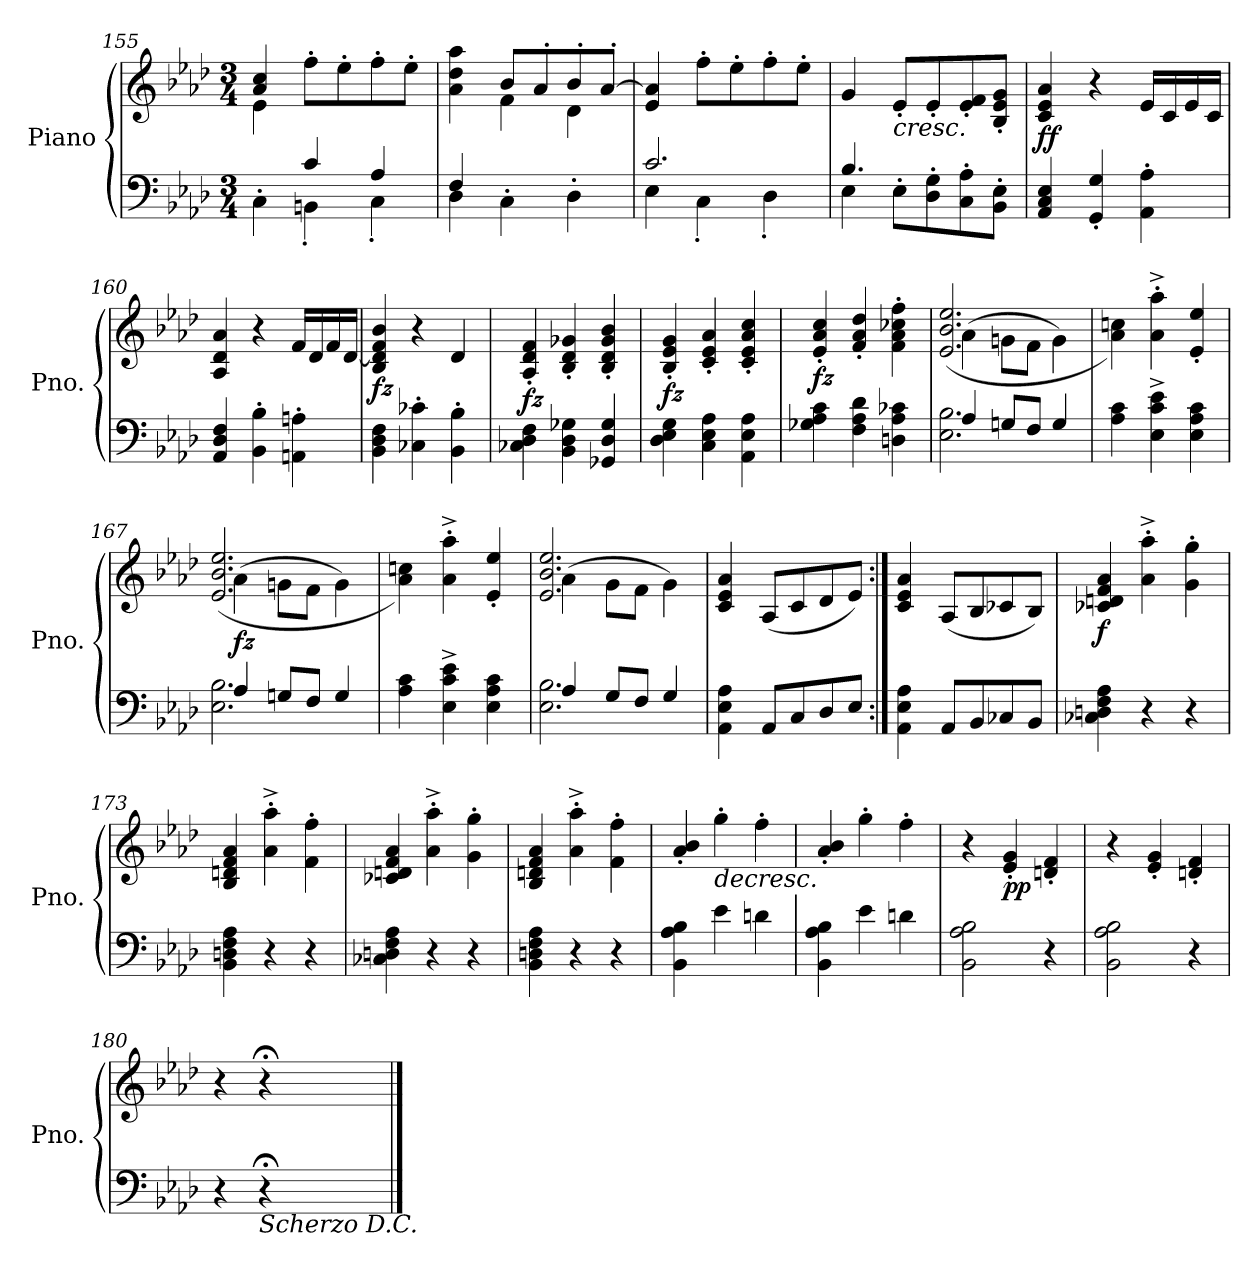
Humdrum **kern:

**kern	**kern	**dynam
*part1	*part1	*part1
*staff2	*staff1	*staff1/2
*I"Piano	*	*
*I'Pno.	*	*
*clefF4	*clefG2	*
*k[b-e-a-d-]	*k[b-e-a-d-]	*
*M3/4	*M3/4	*
=155	=155	=155
*^	*^	*
4ryy	4C'\	4a-/ 4cc/	4e-\	.
4c/	4BBn'\	8ff'\L	2ryy	.
.	.	8ee-'\	.	.
4A-/	4C'\	8ff'\	.	.
.	.	8ee-'\J	.	.
!!LO:LB:g=z	!!
=156	=156	=156	=156	=156
4F/	4D-\	4a-\ 4dd-\ 4aa-\	4ryy	.
2ryy	4C'\	8b-/L	4f\	.
.	.	8a-'/	.	.
.	4D-'\	8b-'/	4d-\	.
.	.	[8a-'/J	.	.
*	*	*v	*v	*
=157	=157	=157	=157
2.c/	4E-\	4e-/ 4a-/]	.
.	4C'\	8ff'\L	.
.	.	8ee-'\	.
.	4D-'\	8ff'\	.
.	.	8ee-'\J	.
=158	=158	=158	=158
4E-\	4.B-/	4g/	.
!	!	!LO:TX:b:i:t=cresc.	!
8E-'\L	.	8e-'/L	.
8D-\' 8G\'	4.ryy	8e-'/	.
8C\' 8A-\'	.	8e-/' 8f/'	.
8BB-\' 8E-\'J	.	8B-/' 8e-/' 8g/'J	.
*v	*v	*	*
=159	=159	=159
!	!	!LO:DY:b
4AA-/ 4C/ 4E-/	4c/ 4e-/ 4a-/	ff
4GG/' 4G/'	4r	.
4AA-\' 4A-\'	16e-/LL	.
.	16c/	.
.	16e-/	.
.	16c/JJ	.
=160	=160	=160
4AA-/ 4D-/ 4F/	4A-/ 4d-/ 4a-/	.
4BB-\' 4B-\'	4r	.
4AAn\' 4An\'	16f/LL	.
.	16d-/	.
.	16f/	.
.	[16d-/JJ	.
=161	=161	=161
!	!	!LO:DY:b
4BB-\ 4D-\ 4F\	4B-/ 4d-/] 4f/ 4b-/	fz
4C-X\' 4c-X\'	4r	.
4BB-\' 4B-\'	4d-/	.
!!LO:PB:g=z
=162	=162	=162
!	!	!LO:DY:b
4C-X\ 4D-\ 4F\	4A-/' 4d-/' 4f/'	fz
4BB-\ 4D-\ 4G-X\	4B-/' 4d-/' 4g-X/'	.
4GG-X/ 4D-/ 4G-/	4B-/' 4d-/' 4g-/' 4b-/'	.
=163	=163	=163
!	!	!LO:DY:b
4D-\ 4E-\ 4G\	4B-/' 4e-/' 4g/'	fz
4C\ 4E-\ 4A-\	4c/' 4e-/' 4a-/'	.
4AA-\ 4E-\ 4A-\	4c/' 4e-/' 4a-/' 4cc/'	.
=164	=164	=164
!	!	!LO:DY:b
4G-X\ 4A-\ 4c\	4e-/' 4a-/' 4cc/'	fz
4F\ 4A-\ 4d-\	4f/' 4a-/' 4dd-/'	.
4Dn\ 4A-\ 4c-X\	4f\' 4a-\' 4cc-X\' 4ff\'	.
=165	=165	=165
*^	*^	*
4A-/	2.E-\ 2.B-\	(<4a-\	(>2.e-/ 2.b-/ 2.ee-/	.
8Gn/L	.	8gn\L	.	.
8F/J	.	8f\J	.	.
4G/	.	4g\)	.	.
*v	*v	*	*	*
*	*v	*v	*
=166	=166	=166
4A-\ 4c\	4a-\ 4ccn\)	.
4E-\^ 4c\^ 4e-\^	4a-\'^ 4aa-\'^	.
4E-\ 4A-\ 4c\	4e-/' 4ee-/'	.
=167	=167	=167
*^	*^	*
!	!	!	!	!LO:DY:b
4A-/	2.E-\ 2.B-\	(<4a-\	(>2.e-/ 2.b-/ 2.ee-/	fz
8Gn/L	.	8gn\L	.	.
8F/J	.	8f\J	.	.
4G/	.	4g\)	.	.
*v	*v	*	*	*
*	*v	*v	*
!!LO:LB:g=z
=168	=168	=168
4A-\ 4c\	4a-\ 4ccn\)	.
4E-\^ 4c\^ 4e-\^	4a-\'^ 4aa-\'^	.
4E-\ 4A-\ 4c\	4e-/' 4ee-/'	.
=169	=169	=169
*^	*^	*
4A-/	2.E-\ 2.B-\	(<4a-\	2.e-/ 2.b-/ 2.ee-/	.
8G/L	.	8g\L	.	.
8F/J	.	8f\J	.	.
4G/	.	4g\)	.	.
*v	*v	*	*	*
*	*v	*v	*
=170	=170	=170
4AA-\ 4E-\ 4A-\	4c/ 4e-/ 4a-/	.
8AA-/L	(<8A-/L	.
8C/	8c/	.
8D-/	8d-/	.
8E-/J	8e-/J)	.
=171:|!	=171:|!	=171:|!
4AA-\ 4E-\ 4A-\	4c/ 4e-/ 4a-/	.
8AA-/L	(<8A-/L	.
8BB-/	8B-/	.
8C-X/	8c-X/	.
8BB-/J	8B-/J)	.
=172	=172	=172
!	!	!LO:DY:b
4C-X\ 4Dn\ 4F\ 4A-\	4c-X/ 4dn/ 4f/ 4a-/	f
4r	4a-\'^ 4aa-\'^	.
4r	4g\' 4gg\'	.
!!LO:LB:g=z
=173	=173	=173
4BB-\ 4Dn\ 4F\ 4A-\	4B-/ 4dn/ 4f/ 4a-/	.
4r	4a-\'^ 4aa-\'^	.
4r	4f\' 4ff\'	.
=174	=174	=174
4C-X\ 4Dn\ 4F\ 4A-\	4c-X/ 4dn/ 4f/ 4a-/	.
4r	4a-\'^ 4aa-\'^	.
4r	4g\' 4gg\'	.
=175	=175	=175
4BB-\ 4Dn\ 4F\ 4A-\	4B-/ 4dn/ 4f/ 4a-/	.
4r	4a-\'^ 4aa-\'^	.
4r	4f\' 4ff\'	.
=176	=176	=176
4BB-\ 4A-\ 4B-\	4a-/' 4b-/'	.
!	!LO:TX:b:i:t=decresc.	!
4e-\	4gg'\	.
4dn\	4ff'\	.
=177	=177	=177
4BB-\ 4A-\ 4B-\	4a-/' 4b-/'	.
4e-\	4gg'\	.
4dn\	4ff'\	.
=178	=178	=178
2BB-\ 2A-\ 2B-\	4r	.
!	!	!LO:DY:b
.	4e-/' 4g/'	pp
4r	4dn/' 4f/'	.
=179	=179	=179
2BB-\ 2A-\ 2B-\	4r	.
.	4e-/' 4g/'	.
4r	4dn/' 4f/'	.
=180	=180	=180
4r	4r	.
!LO:TX:b:i:t=Scherzo D.C.	!	!
4r;<	4r;<	.
==	==	==
*-	*-	*-
